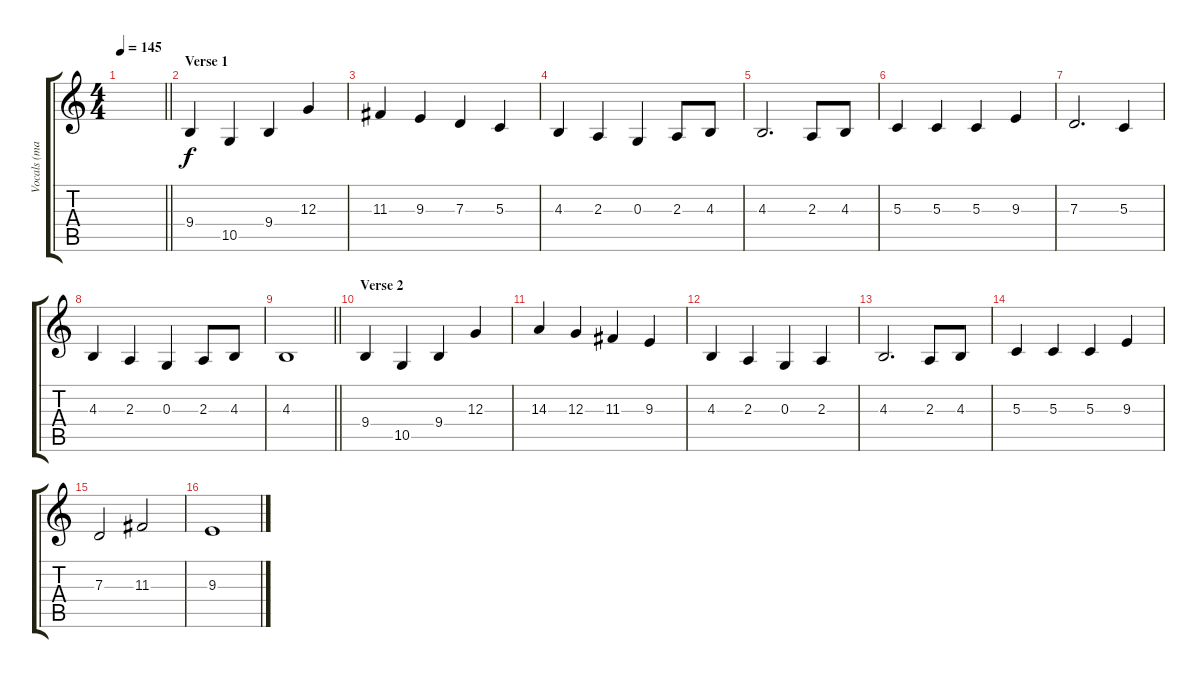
\track ("Vocals (may)" "Vocals (ma") {instrument choiraahs}
\staff {score tabs}
\tuning (E4 B3 G3 D3 A2 E2) {hide}
\ts (4 4)
\tempo 145
\clef g2
\barLineRight lightlight
\ks c
|
\section ("" "Verse 1")
9.4.4 10.5.4 9.4.4 12.3.4 |
11.3.4 9.3.4 7.3.4 5.3.4 |
4.3.4 2.3.4 0.3.4 2.3.8 4.3.8 |
4.3.2{d} 2.3.8 4.3.8 |
5.3.4 5.3.4 5.3.4 9.3.4 |
7.3.2{d} 5.3.4 |
4.3.4 2.3.4 0.3.4 2.3.8 4.3.8 |
\barLineRight lightlight
4.3.1 |
\section ("" "Verse 2")
9.4.4 10.5.4 9.4.4 12.3.4 |
14.3.4 12.3.4 11.3.4 9.3.4 |
4.3.4 2.3.4 0.3.4 2.3.4 |
4.3.2{d} 2.3.8 4.3.8 |
5.3.4 5.3.4 5.3.4 9.3.4 |
7.3.2 11.3.2 |
9.3.1
